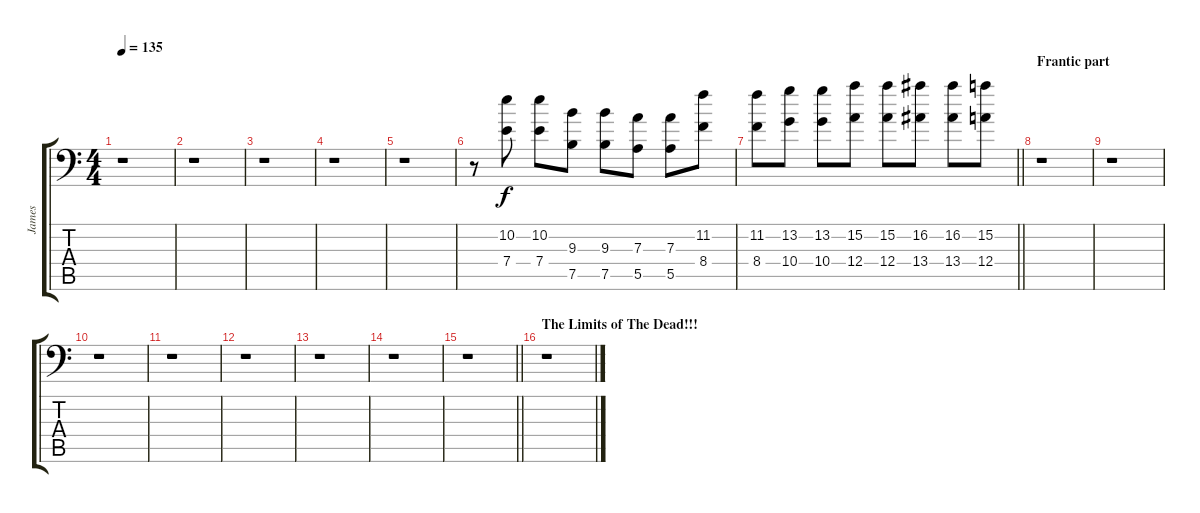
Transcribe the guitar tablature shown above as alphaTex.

\track ("James" "James") {instrument distortionguitar}
\staff {score tabs}
\tuning (B3 Gb3 D3 A2 E2 A1) {hide}
\ts (4 4)
\tempo 135
\clef f4
\ks c
r.1{dy f} |
r.1 |
r.1 |
r.1 |
r.1 |
r.8 (10.2 7.4).8 (10.2 7.4).8 (9.3 7.5).8 (9.3 7.5).8 (7.3 5.5).8 (7.3 5.5).8 (11.2 8.4).8 |
\barLineRight lightlight
(11.2 8.4).8 (13.2 10.4).8 (13.2 10.4).8 (15.2 12.4).8 (15.2 12.4).8 (16.2 13.4).8 (16.2 13.4).8 (15.2 12.4).8 |
\section ("" "Frantic part")
r.1 |
r.1 |
r.1 |
r.1 |
r.1 |
r.1 |
r.1 |
\barLineRight lightlight
r.1 |
\section ("" "The Limits of The Dead!!!")
r.1
